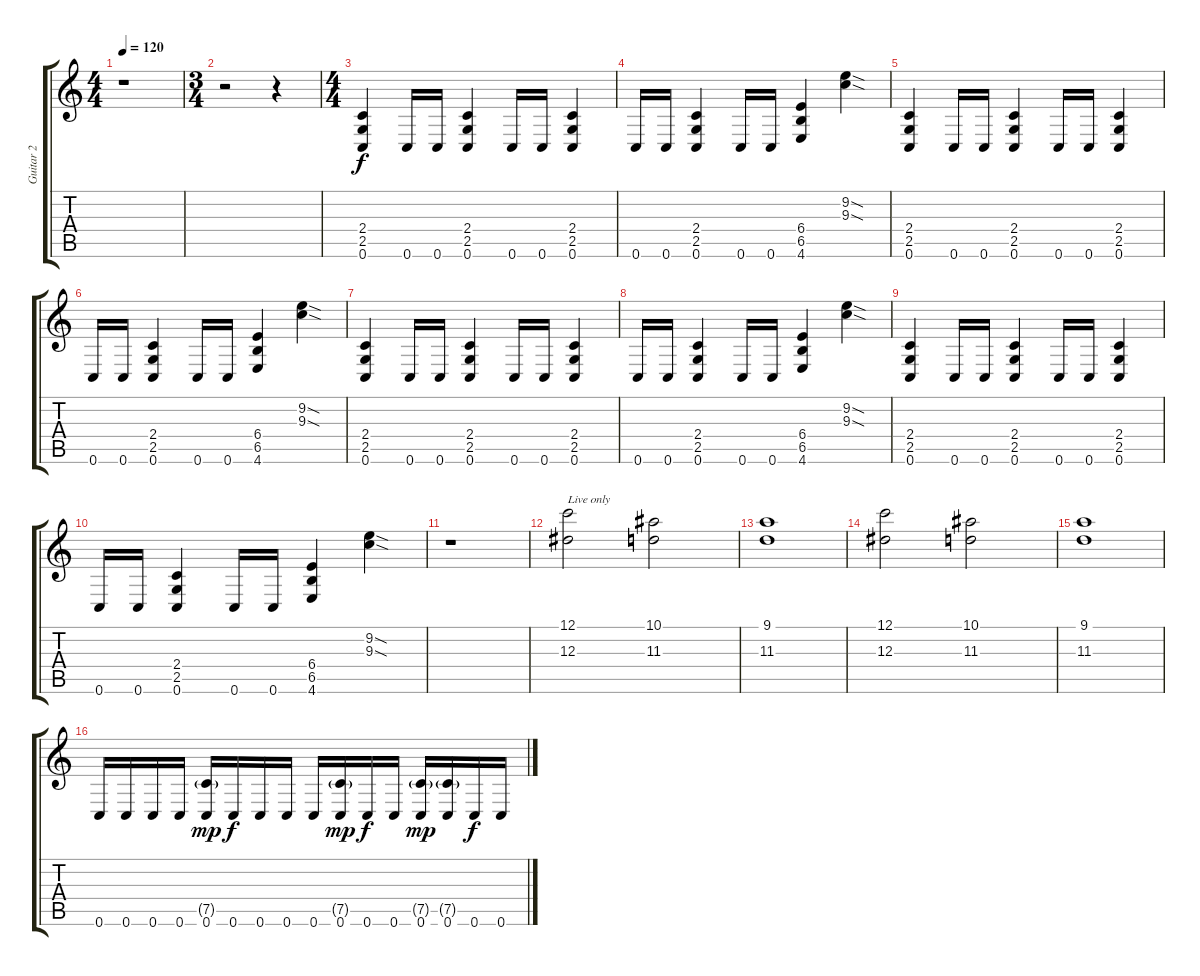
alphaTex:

\track ("Guitar 2" "Guitar 2") {instrument distortionguitar}
\staff {score tabs}
\tuning (C4 G3 Eb3 Bb2 F2 C2) {hide}
\ts (4 4)
\tempo 120
\clef g2
\ks c
r.1{dy f instrument distortionguitar} |
\ts (3 4)
r.2 r.4 |
\ts (4 4)
(2.4 2.5 0.6).4 0.6.16 0.6.16 (2.4 2.5 0.6).4 0.6.16 0.6.16 (2.4 2.5 0.6).4 |
0.6.16 0.6.16 (2.4 2.5 0.6).4 0.6.16 0.6.16 (6.4 6.5 4.6).4 (9.2{sod} 9.3{sod}).4 |
(2.4 2.5 0.6).4 0.6.16 0.6.16 (2.4 2.5 0.6).4 0.6.16 0.6.16 (2.4 2.5 0.6).4 |
0.6.16 0.6.16 (2.4 2.5 0.6).4 0.6.16 0.6.16 (6.4 6.5 4.6).4 (9.2{sod} 9.3{sod}).4 |
(2.4 2.5 0.6).4 0.6.16 0.6.16 (2.4 2.5 0.6).4 0.6.16 0.6.16 (2.4 2.5 0.6).4 |
0.6.16 0.6.16 (2.4 2.5 0.6).4 0.6.16 0.6.16 (6.4 6.5 4.6).4 (9.2{sod} 9.3{sod}).4 |
(2.4 2.5 0.6).4 0.6.16 0.6.16 (2.4 2.5 0.6).4 0.6.16 0.6.16 (2.4 2.5 0.6).4 |
0.6.16 0.6.16 (2.4 2.5 0.6).4 0.6.16 0.6.16 (6.4 6.5 4.6).4 (9.2{sod} 9.3{sod}).4 |
r.1 |
\section ("" "")
(12.1 12.3).2{txt "Live only" instrument electricguitarjazz} (10.1 11.3).2 |
(9.1 11.3).1 |
(12.1 12.3).2 (10.1 11.3).2 |
(9.1 11.3).1 |
\section ("" "")
0.6.16{instrument distortionguitar} 0.6.16 0.6.16 0.6.16 (7.5{g} 0.6).16{dy mp} 0.6.16{dy f} 0.6.16 0.6.16 0.6.16 (7.5{g} 0.6).16{dy mp} 0.6.16{dy f} 0.6.16 (7.5{g} 0.6).16{dy mp} (7.5{g} 0.6).16 0.6.16{dy f} 0.6.16
